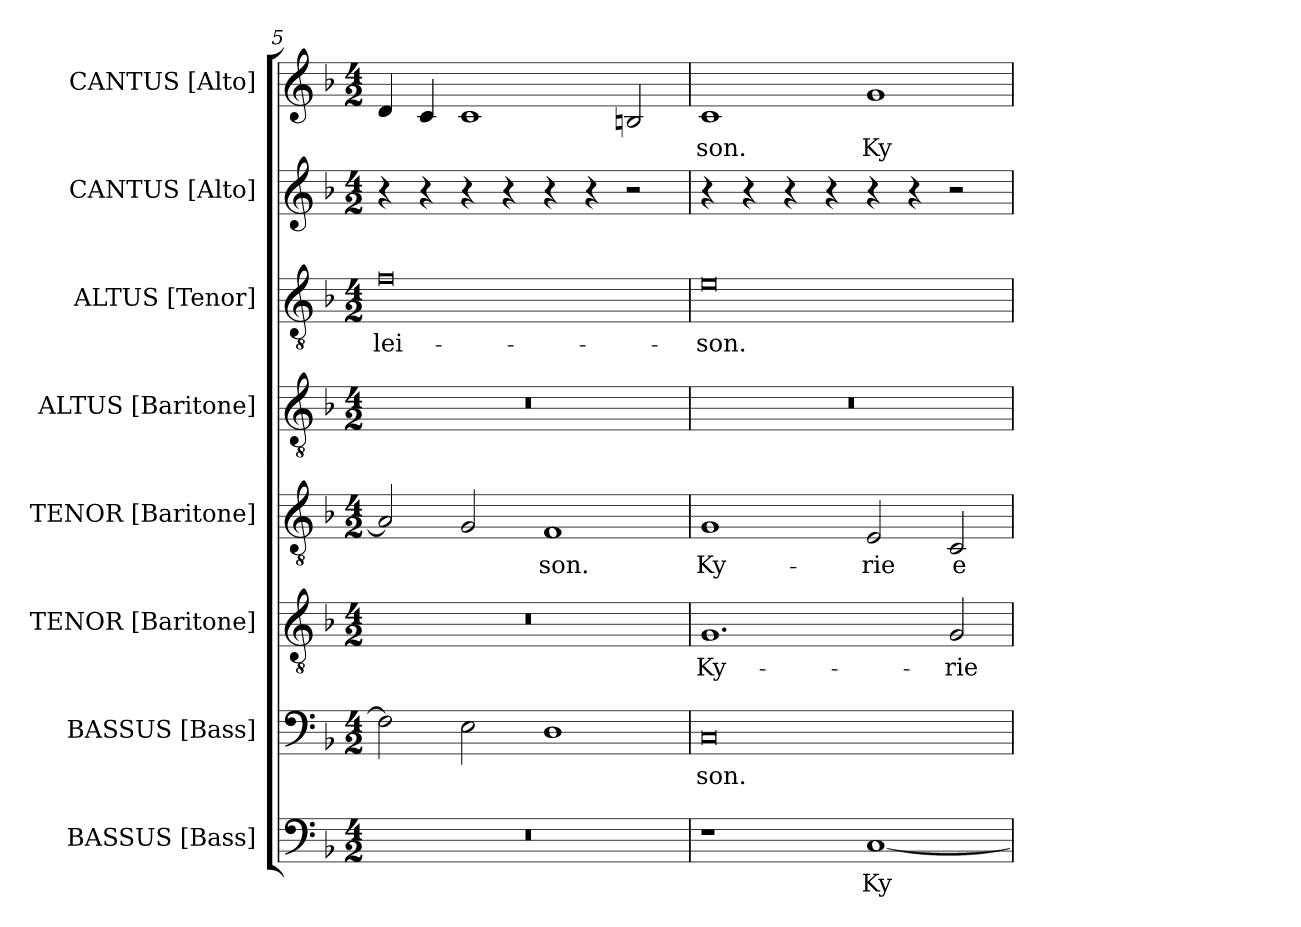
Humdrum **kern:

**kern	**text	**kern	**text	**kern	**text	**kern	**text	**kern	**kern	**text	**kern	**kern	**text
*part8	*part8	*part7	*part7	*part6	*part6	*part5	*part5	*part4	*part3	*part3	*part2	*part1	*part1
*staff8	*staff8	*staff7	*staff7	*staff6	*staff6	*staff5	*staff5	*staff4	*staff3	*staff3	*staff2	*staff1	*staff1
*I"BASSUS [Bass]	*	*I"BASSUS [Bass]	*	*I"TENOR [Baritone]	*	*I"TENOR [Baritone]	*	*I"ALTUS [Baritone]	*I"ALTUS [Tenor]	*	*I"CANTUS [Alto]	*I"CANTUS [Alto]	*
*I'B.	*	*I'B.	*	*I'Bar.	*	*I'Bar.	*	*I'Bar.	*I'T.	*	*I'A.	*I'A.	*
*clefF4	*	*clefF4	*	*clefGv2	*	*clefGv2	*	*clefGv2	*clefGv2	*	*clefG2	*clefG2	*
*	*	*	*	*ITrd7c12	*	*ITrd7c12	*	*ITrd7c12	*ITrd7c12	*	*	*	*
*k[b-]	*	*k[b-]	*	*k[b-]	*	*k[b-]	*	*k[b-]	*k[b-]	*	*k[b-]	*k[b-]	*
*F:	*	*F:	*	*F:	*	*F:	*	*F:	*F:	*	*F:	*F:	*
*M4/2	*	*M4/2	*	*M4/2	*	*M4/2	*	*M4/2	*M4/2	*	*M4/2	*M4/2	*
=5	=5	=5	=5	=5	=5	=5	=5	=5	=5	=5	=5	=5	=5
!LO:N:vis=1	!	!	!	!LO:N:vis=1	!	!	!	!LO:N:vis=1	!	!	!	!	!
!	!	!	!	!	!	!	!	!	!	!LO:LY:b:color=#000000	!	!	!
0r	.	2Fi\]	.	0r	.	2AAi/]	.	0r	0Fi	-lei-	4r	4di/	.
.	.	.	.	.	.	.	.	.	.	.	4r	4ci/	.
.	.	2Ei\	.	.	.	2GGi/	.	.	.	.	4r	1ci	.
.	.	.	.	.	.	.	.	.	.	.	4r	.	.
!	!	!	!	!	!	!	!LO:LY:b:color=#000000	!	!	!	!	!	!
.	.	1Di	.	.	.	1FFi	-son.	.	.	.	4r	.	.
.	.	.	.	.	.	.	.	.	.	.	4r	.	.
.	.	.	.	.	.	.	.	.	.	.	2r	2Bni/	.
=6	=6	=6	=6	=6	=6	=6	=6	=6	=6	=6	=6	=6	=6
!	!	!	!LO:LY:b:color=#000000	!	!	!	!	!	!	!	!	!	!
!	!	!	!	!	!LO:LY:b:color=#000000	!	!	!	!	!	!	!	!
!	!	!	!	!	!	!	!LO:LY:b:color=#000000	!LO:N:vis=1	!	!	!	!	!
!	!	!	!	!	!	!	!	!	!	!LO:LY:b:color=#000000	!	!	!
!	!	!	!	!	!	!	!	!	!	!	!	!	!LO:LY:b:color=#000000
1r	.	0Ci	-son.	1.GGi	Ky-	1GGi	Ky-	0r	0Ei	-son.	4r	1ci	-son.
.	.	.	.	.	.	.	.	.	.	.	4r	.	.
.	.	.	.	.	.	.	.	.	.	.	4r	.	.
.	.	.	.	.	.	.	.	.	.	.	4r	.	.
!	!LO:LY:b:color=#000000	!	!	!	!	!	!	!	!	!	!	!	!
!	!	!	!	!	!	!	!LO:LY:b:color=#000000	!	!	!	!	!	!
!	!	!	!	!	!	!	!	!	!	!	!	!	!LO:LY:b:color=#000000
[1Ci	Ky-	.	.	.	.	2EEi/	-rie	.	.	.	4r	1gi	Ky-
.	.	.	.	.	.	.	.	.	.	.	4r	.	.
!	!	!	!	!	!LO:LY:b:color=#000000	!	!	!	!	!	!	!	!
!	!	!	!	!	!	!	!LO:LY:b:color=#000000	!	!	!	!	!	!
.	.	.	.	2GGi/	-rie	2CCi/	e-	.	.	.	2r	.	.
=	=	=	=	=	=	=	=	=	=	=	=	=	=
*-	*-	*-	*-	*-	*-	*-	*-	*-	*-	*-	*-	*-	*-
